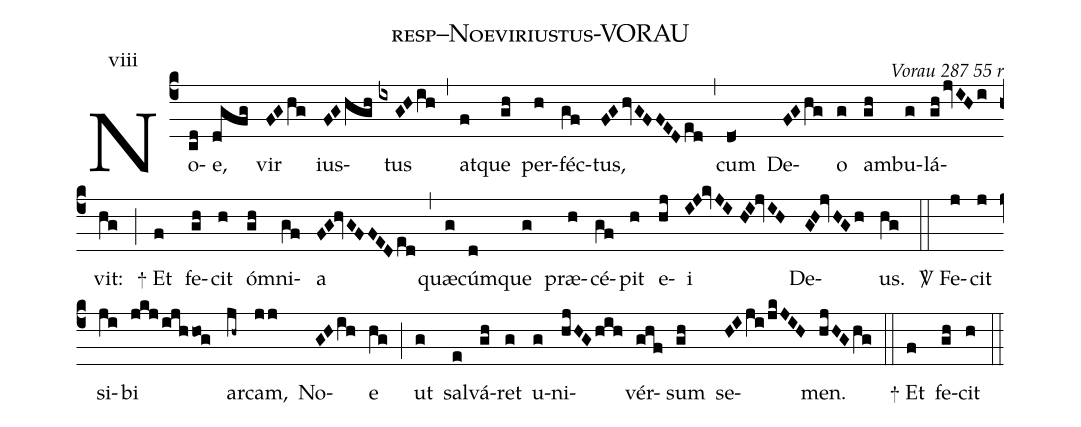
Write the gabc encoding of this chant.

name: resp--Noeviriustus-VORAU;
commentary: Vorau 287 55 r;
annotation: viii;
%%
(c4) No(cd)e,(dgfg) vir(FGhg) ius(FGhgh)tus(ixGHih) (,) at(f)que(gh) per(h)féc(gf)tus,(FGhvGFFEDed)  (,)
cum(d<) De(FGhg)o(g) am(gh)bu(g)lá(gh/jvIHi)vit:(hg) (;)
<sp>+</sp> Et(f) fe(gh)cit(h) óm(gh)ni(gf)a(FG!hvGFFEDed) (,)
quæ(g)cúm(d)que(g) præ(h)cé(gf)pit(h) e(hj)i(IJ!kvJI//HI!jvIH) De(GH!jvHGh)us.(hg) (::)
<sp>V/</sp> Fe(j)cit(j) si(ji)bi(jkj/ijhhog) ar(jh~)cam,(jj) No(GHih)e(hg) (;)
ut(g) sal(e)vá(gh)ret(g) u(g)ni(hjHGhih)vér(ghf)sum(gh) se(HIji/jkJIH)men.(hjHGhg) (::)
<sp>+</sp> Et(f) fe(gh)cit(h) (::)
